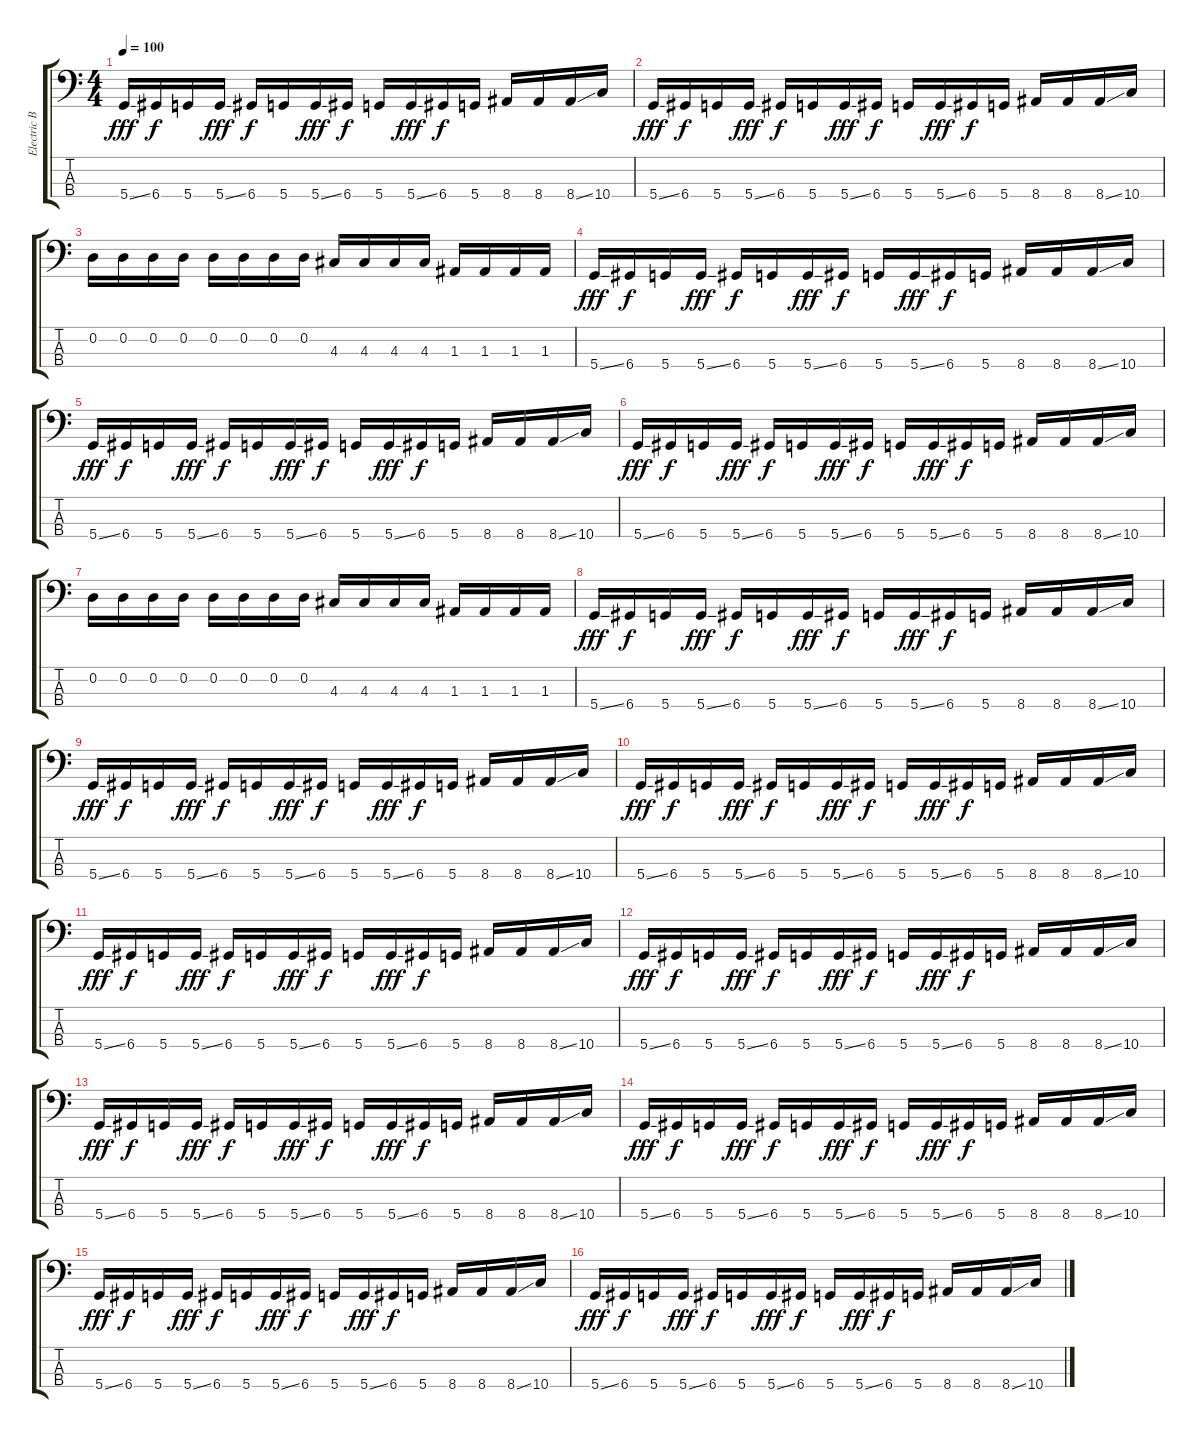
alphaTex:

\track ("Electric Bass" "Electric B") {solo instrument electricbassfinger}
\staff {score tabs}
\tuning (G2 D2 A1 D1) {hide}
\ts (4 4)
\tempo 100
\clef f4
\ks c
5.4{ss}.16{dy fff} 6.4.16{dy f} 5.4.16 5.4{ss}.16{dy fff} 6.4.16{dy f} 5.4.16 5.4{ss}.16{dy fff} 6.4.16{dy f} 5.4.16 5.4{ss}.16{dy fff} 6.4.16{dy f} 5.4.16 8.4.16 8.4.16 8.4{ss}.16 10.4.16 |
5.4{ss}.16{dy fff} 6.4.16{dy f} 5.4.16 5.4{ss}.16{dy fff} 6.4.16{dy f} 5.4.16 5.4{ss}.16{dy fff} 6.4.16{dy f} 5.4.16 5.4{ss}.16{dy fff} 6.4.16{dy f} 5.4.16 8.4.16 8.4.16 8.4{ss}.16 10.4.16 |
0.2.16 0.2.16 0.2.16 0.2.16 0.2.16 0.2.16 0.2.16 0.2.16 4.3.16 4.3.16 4.3.16 4.3.16 1.3.16 1.3.16 1.3.16 1.3.16 |
5.4{ss}.16{dy fff} 6.4.16{dy f} 5.4.16 5.4{ss}.16{dy fff} 6.4.16{dy f} 5.4.16 5.4{ss}.16{dy fff} 6.4.16{dy f} 5.4.16 5.4{ss}.16{dy fff} 6.4.16{dy f} 5.4.16 8.4.16 8.4.16 8.4{ss}.16 10.4.16 |
5.4{ss}.16{dy fff} 6.4.16{dy f} 5.4.16 5.4{ss}.16{dy fff} 6.4.16{dy f} 5.4.16 5.4{ss}.16{dy fff} 6.4.16{dy f} 5.4.16 5.4{ss}.16{dy fff} 6.4.16{dy f} 5.4.16 8.4.16 8.4.16 8.4{ss}.16 10.4.16 |
5.4{ss}.16{dy fff} 6.4.16{dy f} 5.4.16 5.4{ss}.16{dy fff} 6.4.16{dy f} 5.4.16 5.4{ss}.16{dy fff} 6.4.16{dy f} 5.4.16 5.4{ss}.16{dy fff} 6.4.16{dy f} 5.4.16 8.4.16 8.4.16 8.4{ss}.16 10.4.16 |
0.2.16 0.2.16 0.2.16 0.2.16 0.2.16 0.2.16 0.2.16 0.2.16 4.3.16 4.3.16 4.3.16 4.3.16 1.3.16 1.3.16 1.3.16 1.3.16 |
5.4{ss}.16{dy fff} 6.4.16{dy f} 5.4.16 5.4{ss}.16{dy fff} 6.4.16{dy f} 5.4.16 5.4{ss}.16{dy fff} 6.4.16{dy f} 5.4.16 5.4{ss}.16{dy fff} 6.4.16{dy f} 5.4.16 8.4.16 8.4.16 8.4{ss}.16 10.4.16 |
5.4{ss}.16{dy fff} 6.4.16{dy f} 5.4.16 5.4{ss}.16{dy fff} 6.4.16{dy f} 5.4.16 5.4{ss}.16{dy fff} 6.4.16{dy f} 5.4.16 5.4{ss}.16{dy fff} 6.4.16{dy f} 5.4.16 8.4.16 8.4.16 8.4{ss}.16 10.4.16 |
5.4{ss}.16{dy fff} 6.4.16{dy f} 5.4.16 5.4{ss}.16{dy fff} 6.4.16{dy f} 5.4.16 5.4{ss}.16{dy fff} 6.4.16{dy f} 5.4.16 5.4{ss}.16{dy fff} 6.4.16{dy f} 5.4.16 8.4.16 8.4.16 8.4{ss}.16 10.4.16 |
5.4{ss}.16{dy fff} 6.4.16{dy f} 5.4.16 5.4{ss}.16{dy fff} 6.4.16{dy f} 5.4.16 5.4{ss}.16{dy fff} 6.4.16{dy f} 5.4.16 5.4{ss}.16{dy fff} 6.4.16{dy f} 5.4.16 8.4.16 8.4.16 8.4{ss}.16 10.4.16 |
5.4{ss}.16{dy fff} 6.4.16{dy f} 5.4.16 5.4{ss}.16{dy fff} 6.4.16{dy f} 5.4.16 5.4{ss}.16{dy fff} 6.4.16{dy f} 5.4.16 5.4{ss}.16{dy fff} 6.4.16{dy f} 5.4.16 8.4.16 8.4.16 8.4{ss}.16 10.4.16 |
5.4{ss}.16{dy fff} 6.4.16{dy f} 5.4.16 5.4{ss}.16{dy fff} 6.4.16{dy f} 5.4.16 5.4{ss}.16{dy fff} 6.4.16{dy f} 5.4.16 5.4{ss}.16{dy fff} 6.4.16{dy f} 5.4.16 8.4.16 8.4.16 8.4{ss}.16 10.4.16 |
5.4{ss}.16{dy fff} 6.4.16{dy f} 5.4.16 5.4{ss}.16{dy fff} 6.4.16{dy f} 5.4.16 5.4{ss}.16{dy fff} 6.4.16{dy f} 5.4.16 5.4{ss}.16{dy fff} 6.4.16{dy f} 5.4.16 8.4.16 8.4.16 8.4{ss}.16 10.4.16 |
5.4{ss}.16{dy fff} 6.4.16{dy f} 5.4.16 5.4{ss}.16{dy fff} 6.4.16{dy f} 5.4.16 5.4{ss}.16{dy fff} 6.4.16{dy f} 5.4.16 5.4{ss}.16{dy fff} 6.4.16{dy f} 5.4.16 8.4.16 8.4.16 8.4{ss}.16 10.4.16 |
5.4{ss}.16{dy fff} 6.4.16{dy f} 5.4.16 5.4{ss}.16{dy fff} 6.4.16{dy f} 5.4.16 5.4{ss}.16{dy fff} 6.4.16{dy f} 5.4.16 5.4{ss}.16{dy fff} 6.4.16{dy f} 5.4.16 8.4.16 8.4.16 8.4{ss}.16 10.4.16
